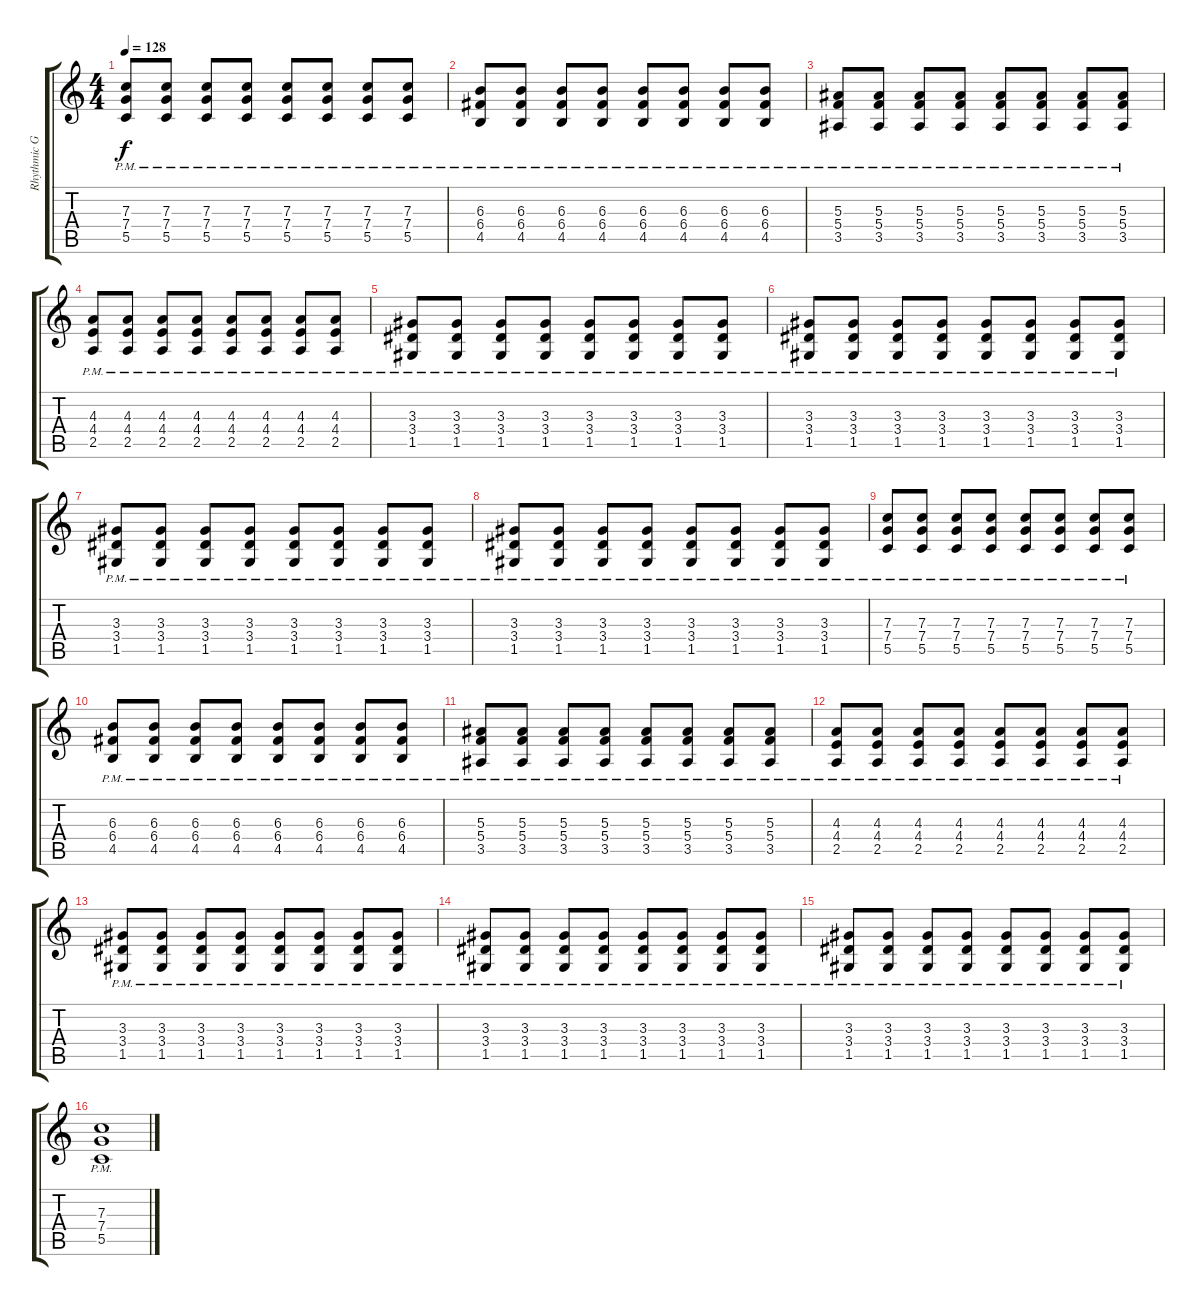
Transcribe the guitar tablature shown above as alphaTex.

\track ("Rhythmic Guitar" "Rhythmic G") {instrument distortionguitar}
\staff {score tabs}
\tuning (D4 A3 F3 C3 G2 C2) {hide}
\ts (4 4)
\tempo 128
\clef g2
\ks c
(7.3{pm} 7.4{pm} 5.5{pm}).8{dy f} (7.3{pm} 7.4{pm} 5.5{pm}).8 (7.3{pm} 7.4{pm} 5.5{pm}).8 (7.3{pm} 7.4{pm} 5.5{pm}).8 (7.3{pm} 7.4{pm} 5.5{pm}).8 (7.3{pm} 7.4{pm} 5.5{pm}).8 (7.3{pm} 7.4{pm} 5.5{pm}).8 (7.3{pm} 7.4{pm} 5.5{pm}).8 |
(6.3{pm} 6.4{pm} 4.5{pm}).8 (6.3{pm} 6.4{pm} 4.5{pm}).8 (6.3{pm} 6.4{pm} 4.5{pm}).8 (6.3{pm} 6.4{pm} 4.5{pm}).8 (6.3{pm} 6.4{pm} 4.5{pm}).8 (6.3{pm} 6.4{pm} 4.5{pm}).8 (6.3{pm} 6.4{pm} 4.5{pm}).8 (6.3{pm} 6.4{pm} 4.5{pm}).8 |
(5.3{pm} 5.4{pm} 3.5{pm}).8 (5.3{pm} 5.4{pm} 3.5{pm}).8 (5.3{pm} 5.4{pm} 3.5{pm}).8 (5.3{pm} 5.4{pm} 3.5{pm}).8 (5.3{pm} 5.4{pm} 3.5{pm}).8 (5.3{pm} 5.4{pm} 3.5{pm}).8 (5.3{pm} 5.4{pm} 3.5{pm}).8 (5.3{pm} 5.4{pm} 3.5{pm}).8 |
(4.3{pm} 4.4{pm} 2.5{pm}).8 (4.3{pm} 4.4{pm} 2.5{pm}).8 (4.3{pm} 4.4{pm} 2.5{pm}).8 (4.3{pm} 4.4{pm} 2.5{pm}).8 (4.3{pm} 4.4{pm} 2.5{pm}).8 (4.3{pm} 4.4{pm} 2.5{pm}).8 (4.3{pm} 4.4{pm} 2.5{pm}).8 (4.3{pm} 4.4{pm} 2.5{pm}).8 |
(3.3{pm} 3.4{pm} 1.5{pm}).8 (3.3{pm} 3.4{pm} 1.5{pm}).8 (3.3{pm} 3.4{pm} 1.5{pm}).8 (3.3{pm} 3.4{pm} 1.5{pm}).8 (3.3{pm} 3.4{pm} 1.5{pm}).8 (3.3{pm} 3.4{pm} 1.5{pm}).8 (3.3{pm} 3.4{pm} 1.5{pm}).8 (3.3{pm} 3.4{pm} 1.5{pm}).8 |
(3.3{pm} 3.4{pm} 1.5{pm}).8 (3.3{pm} 3.4{pm} 1.5{pm}).8 (3.3{pm} 3.4{pm} 1.5{pm}).8 (3.3{pm} 3.4{pm} 1.5{pm}).8 (3.3{pm} 3.4{pm} 1.5{pm}).8 (3.3{pm} 3.4{pm} 1.5{pm}).8 (3.3{pm} 3.4{pm} 1.5{pm}).8 (3.3{pm} 3.4{pm} 1.5{pm}).8 |
(3.3{pm} 3.4{pm} 1.5{pm}).8 (3.3{pm} 3.4{pm} 1.5{pm}).8 (3.3{pm} 3.4{pm} 1.5{pm}).8 (3.3{pm} 3.4{pm} 1.5{pm}).8 (3.3{pm} 3.4{pm} 1.5{pm}).8 (3.3{pm} 3.4{pm} 1.5{pm}).8 (3.3{pm} 3.4{pm} 1.5{pm}).8 (3.3{pm} 3.4{pm} 1.5{pm}).8 |
(3.3{pm} 3.4{pm} 1.5{pm}).8 (3.3{pm} 3.4{pm} 1.5{pm}).8 (3.3{pm} 3.4{pm} 1.5{pm}).8 (3.3{pm} 3.4{pm} 1.5{pm}).8 (3.3{pm} 3.4{pm} 1.5{pm}).8 (3.3{pm} 3.4{pm} 1.5{pm}).8 (3.3{pm} 3.4{pm} 1.5{pm}).8 (3.3{pm} 3.4{pm} 1.5{pm}).8 |
(7.3{pm} 7.4{pm} 5.5{pm}).8 (7.3{pm} 7.4{pm} 5.5{pm}).8 (7.3{pm} 7.4{pm} 5.5{pm}).8 (7.3{pm} 7.4{pm} 5.5{pm}).8 (7.3{pm} 7.4{pm} 5.5{pm}).8 (7.3{pm} 7.4{pm} 5.5{pm}).8 (7.3{pm} 7.4{pm} 5.5{pm}).8 (7.3{pm} 7.4{pm} 5.5{pm}).8 |
(6.3{pm} 6.4{pm} 4.5{pm}).8 (6.3{pm} 6.4{pm} 4.5{pm}).8 (6.3{pm} 6.4{pm} 4.5{pm}).8 (6.3{pm} 6.4{pm} 4.5{pm}).8 (6.3{pm} 6.4{pm} 4.5{pm}).8 (6.3{pm} 6.4{pm} 4.5{pm}).8 (6.3{pm} 6.4{pm} 4.5{pm}).8 (6.3{pm} 6.4{pm} 4.5{pm}).8 |
(5.3{pm} 5.4{pm} 3.5{pm}).8 (5.3{pm} 5.4{pm} 3.5{pm}).8 (5.3{pm} 5.4{pm} 3.5{pm}).8 (5.3{pm} 5.4{pm} 3.5{pm}).8 (5.3{pm} 5.4{pm} 3.5{pm}).8 (5.3{pm} 5.4{pm} 3.5{pm}).8 (5.3{pm} 5.4{pm} 3.5{pm}).8 (5.3{pm} 5.4{pm} 3.5{pm}).8 |
(4.3{pm} 4.4{pm} 2.5{pm}).8 (4.3{pm} 4.4{pm} 2.5{pm}).8 (4.3{pm} 4.4{pm} 2.5{pm}).8 (4.3{pm} 4.4{pm} 2.5{pm}).8 (4.3{pm} 4.4{pm} 2.5{pm}).8 (4.3{pm} 4.4{pm} 2.5{pm}).8 (4.3{pm} 4.4{pm} 2.5{pm}).8 (4.3{pm} 4.4{pm} 2.5{pm}).8 |
(3.3{pm} 3.4{pm} 1.5{pm}).8 (3.3{pm} 3.4{pm} 1.5{pm}).8 (3.3{pm} 3.4{pm} 1.5{pm}).8 (3.3{pm} 3.4{pm} 1.5{pm}).8 (3.3{pm} 3.4{pm} 1.5{pm}).8 (3.3{pm} 3.4{pm} 1.5{pm}).8 (3.3{pm} 3.4{pm} 1.5{pm}).8 (3.3{pm} 3.4{pm} 1.5{pm}).8 |
(3.3{pm} 3.4{pm} 1.5{pm}).8 (3.3{pm} 3.4{pm} 1.5{pm}).8 (3.3{pm} 3.4{pm} 1.5{pm}).8 (3.3{pm} 3.4{pm} 1.5{pm}).8 (3.3{pm} 3.4{pm} 1.5{pm}).8 (3.3{pm} 3.4{pm} 1.5{pm}).8 (3.3{pm} 3.4{pm} 1.5{pm}).8 (3.3{pm} 3.4{pm} 1.5{pm}).8 |
(3.3{pm} 3.4{pm} 1.5{pm}).8 (3.3{pm} 3.4{pm} 1.5{pm}).8 (3.3{pm} 3.4{pm} 1.5{pm}).8 (3.3{pm} 3.4{pm} 1.5{pm}).8 (3.3{pm} 3.4{pm} 1.5{pm}).8 (3.3{pm} 3.4{pm} 1.5{pm}).8 (3.3{pm} 3.4{pm} 1.5{pm}).8 (3.3{pm} 3.4{pm} 1.5{pm}).8 |
(7.3{pm} 7.4{pm} 5.5{pm}).1
